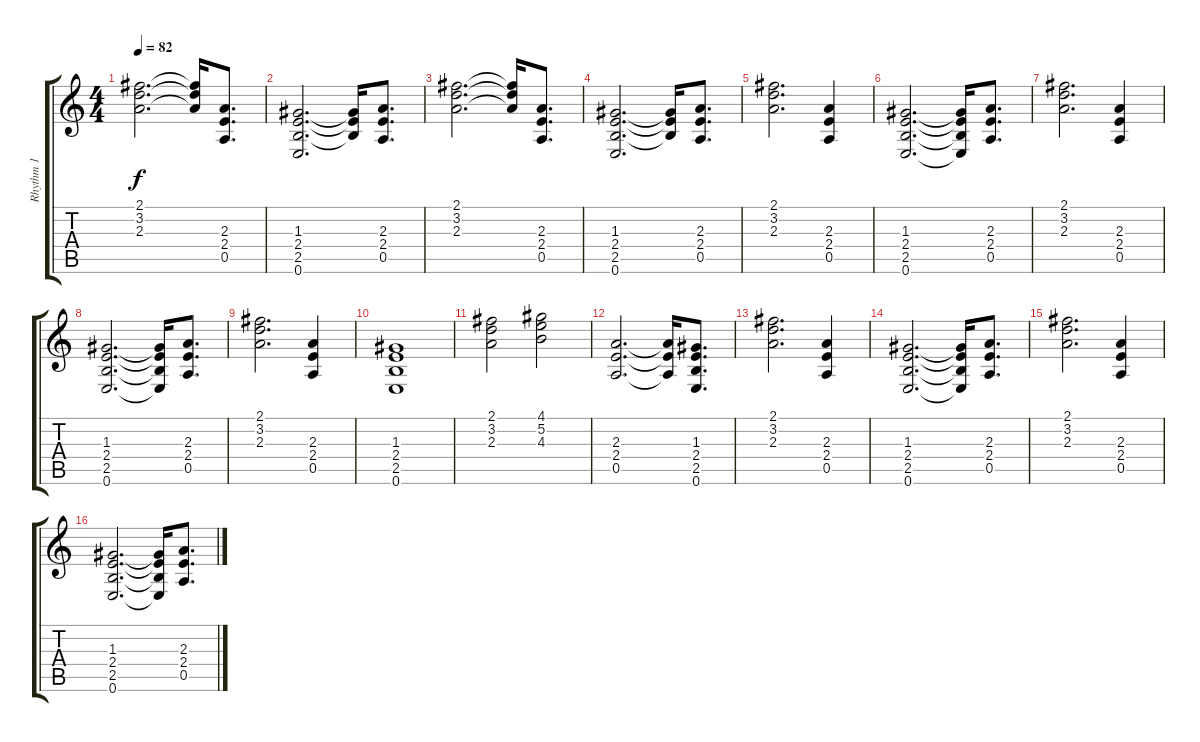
\track ("Rhythm 1" "Rhythm 1") {instrument distortionguitar}
\staff {score tabs}
\tuning (E4 B3 G3 D3 A2 E2) {hide}
\ts (4 4)
\tempo 82
\clef g2
\ks c
(2.1 3.2 2.3).2{d dy f} (2.1{t} 3.2{t} 2.3{t}).16 (2.3 2.4 0.5).8{d} |
(1.3 2.4 2.5 0.6).2{d} (1.3{t} 2.4{t} 2.5{t}).16 (2.3 2.4 0.5).8{d} |
(2.1 3.2 2.3).2{d} (2.1{t} 3.2{t} 2.3{t}).16 (2.3 2.4 0.5).8{d} |
(1.3 2.4 2.5 0.6).2{d} (1.3{t} 2.4{t} 2.5{t}).16 (2.3 2.4 0.5).8{d} |
(2.1 3.2 2.3).2{d} (2.3 2.4 0.5).4 |
(1.3 2.4 2.5 0.6).2{d} (1.3{t} 2.4{t} 2.5{t} 0.6{t}).16 (2.3 2.4 0.5).8{d} |
(2.1 3.2 2.3).2{d} (2.3 2.4 0.5).4 |
(1.3 2.4 2.5 0.6).2{d} (1.3{t} 2.4{t} 2.5{t} 0.6{t}).16 (2.3 2.4 0.5).8{d} |
(2.1 3.2 2.3).2{d} (2.3 2.4 0.5).4 |
(1.3 2.4 2.5 0.6).1 |
(2.1 3.2 2.3).2 (4.1 5.2 4.3).2 |
(2.3 2.4 0.5).2{d} (2.3{t} 2.4{t} 0.5{t}).16 (1.3 2.4 2.5 0.6).8{d} |
(2.1 3.2 2.3).2{d} (2.3 2.4 0.5).4 |
(1.3 2.4 2.5 0.6).2{d} (1.3{t} 2.4{t} 2.5{t} 0.6{t}).16 (2.3 2.4 0.5).8{d} |
(2.1 3.2 2.3).2{d} (2.3 2.4 0.5).4 |
(1.3 2.4 2.5 0.6).2{d} (1.3{t} 2.4{t} 2.5{t} 0.6{t}).16 (2.3 2.4 0.5).8{d}
